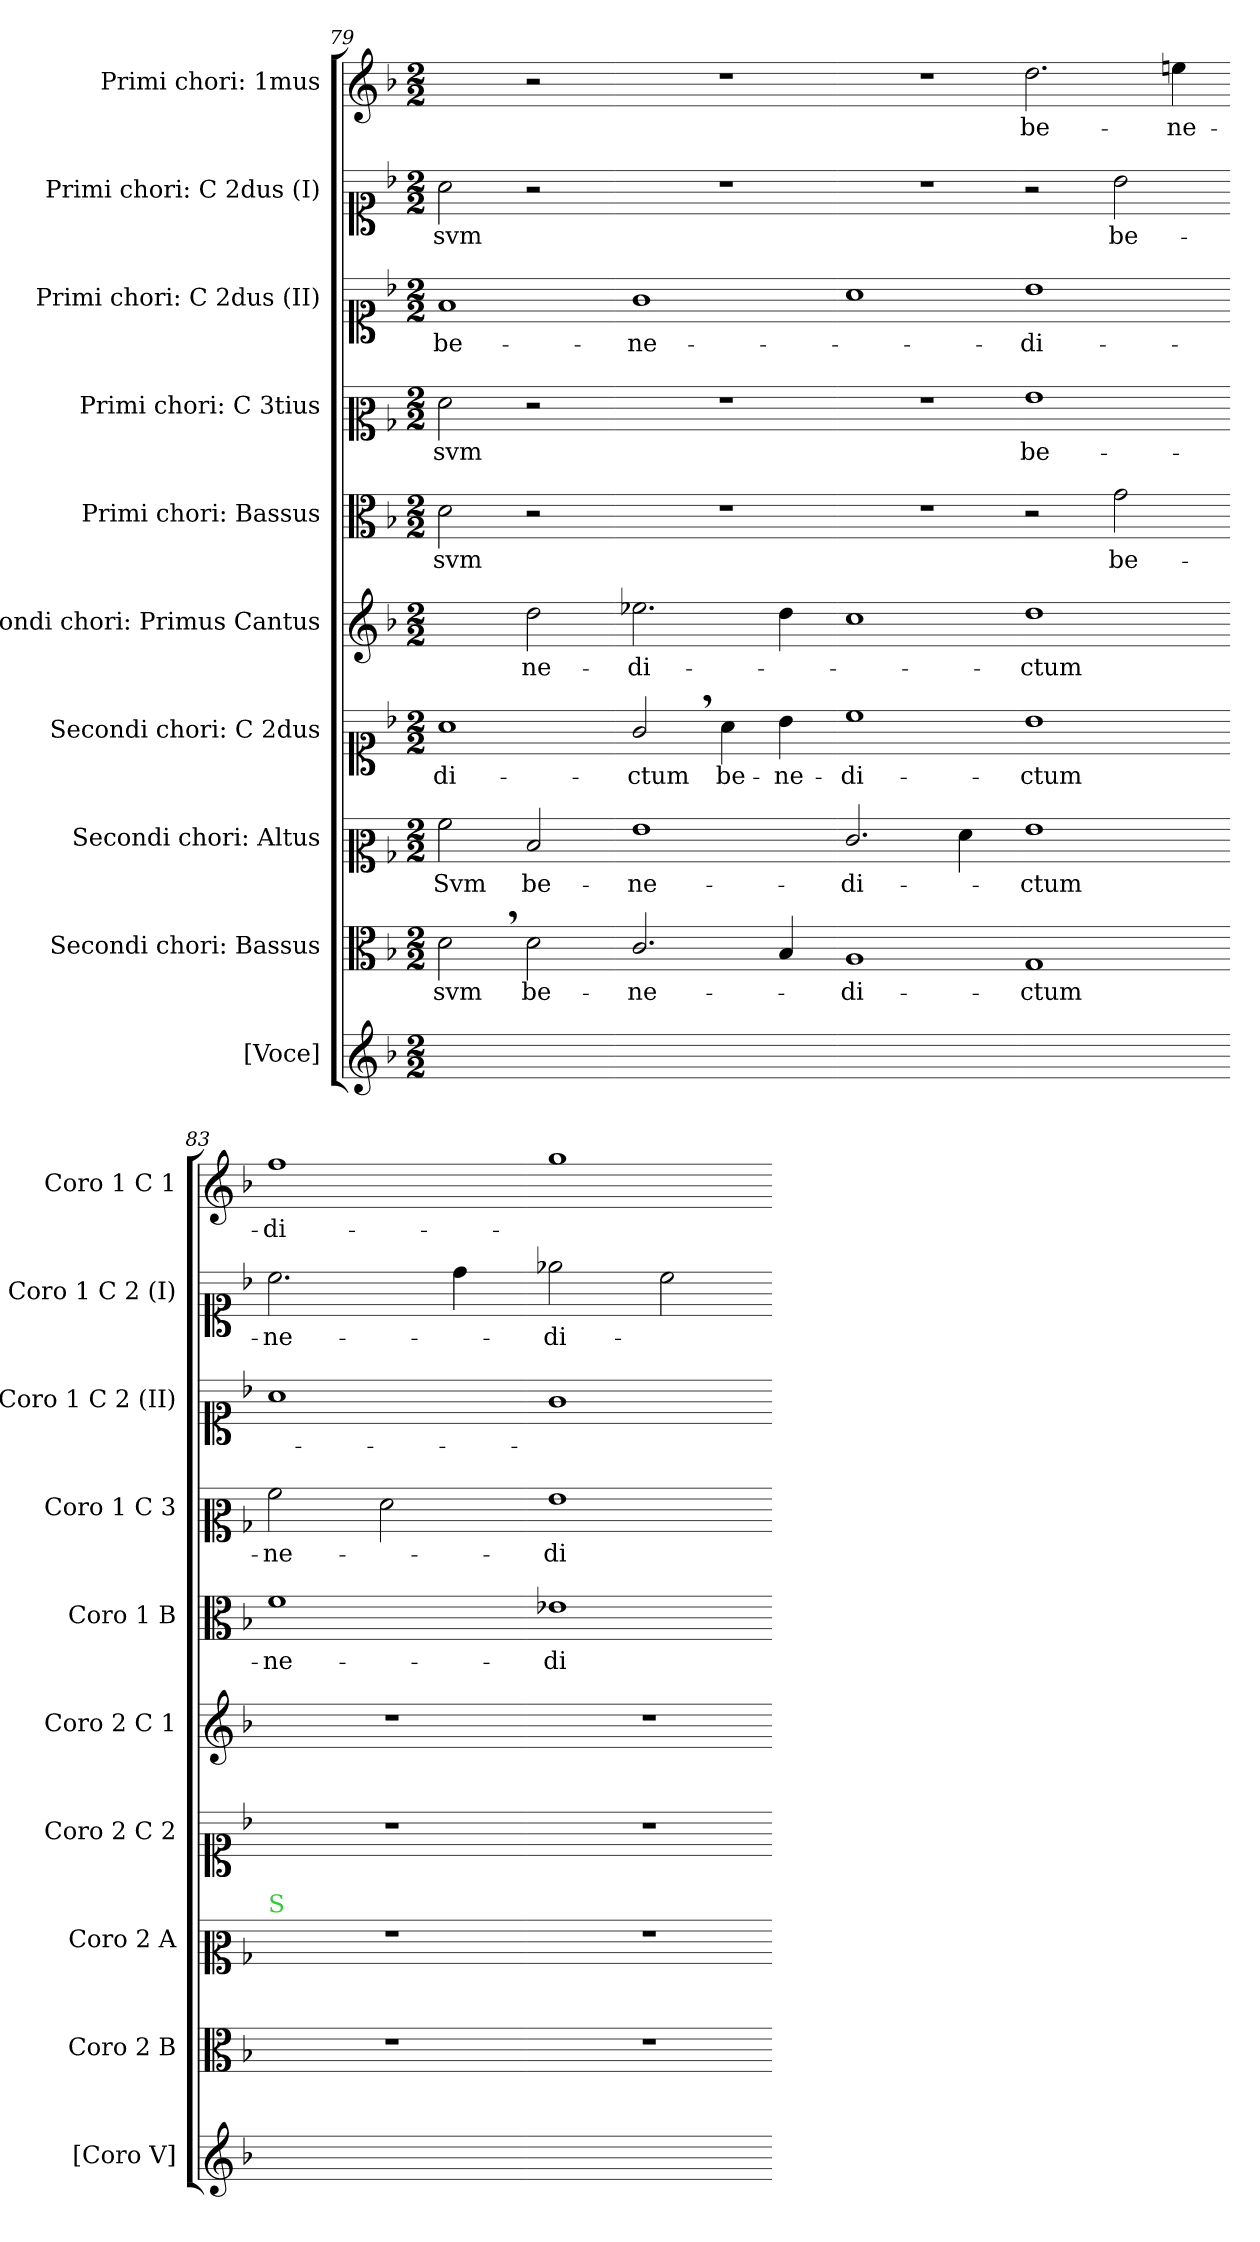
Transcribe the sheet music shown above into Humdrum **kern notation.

**kern	**kern	**text	**kern	**text	**kern	**text	**kern	**text	**kern	**text	**kern	**text	**kern	**text	**kern	**text	**kern	**text
*part10	*part9	*part9	*part8	*part8	*part7	*part7	*part6	*part6	*part5	*part5	*part4	*part4	*part3	*part3	*part2	*part2	*part1	*part1
*staff10	*staff9	*staff9	*staff8	*staff8	*staff7	*staff7	*staff6	*staff6	*staff5	*staff5	*staff4	*staff4	*staff3	*staff3	*staff2	*staff2	*staff1	*staff1
*I"[Voce]	*I"Secondi chori: Bassus	*	*I"Secondi chori: Altus	*	*I"Secondi chori: C 2dus	*	*I"Secondi chori: Primus Cantus	*	*I"Primi chori: Bassus	*	*I"Primi chori: C 3tius	*	*I"Primi chori: C 2dus (II)	*	*I"Primi chori: C 2dus (I)	*	*I"Primi chori: 1mus	*
*I'[Coro V]	*I'Coro 2 B	*	*I'Coro 2 A	*	*I'Coro 2 C 2	*	*I'Coro 2 C 1	*	*I'Coro 1 B	*	*I'Coro 1 C 3	*	*I'Coro 1 C 2 (II)	*	*I'Coro 1 C 2 (I)	*	*I'Coro 1 C 1	*
*clefG2	*clefC3	*	*clefC2	*	*clefC1	*	*clefG2	*	*clefC3	*	*clefC2	*	*clefC1	*	*clefC1	*	*clefG2	*
*k[b-]	*k[b-]	*	*k[b-]	*	*k[b-]	*	*k[b-]	*	*k[b-]	*	*k[b-]	*	*k[b-]	*	*k[b-]	*	*k[b-]	*
*M2/2	*M2/2	*	*M2/2	*	*M2/2	*	*M2/2	*	*M2/2	*	*M2/2	*	*M2/2	*	*M2/2	*	*M2/2	*
=79	=79	=79	=79	=79	=79	=79	=79	=79	=79	=79	=79	=79	=79	=79	=79	=79	=79	=79
1ryy	2d,<\	-svm	2a\	-Svm	1a\	-di-	2ryy	.	2d\	-svm	2f\	-svm	1f/	be-	2a\	-svm	2ryy	.
.	2d\	be-	2d/	be-	.	.	2dd\	-ne-	2r	.	2r	.	.	.	2r	.	2r	.
=80-	=80-	=80-	=80-	=80-	=80-	=80-	=80-	=80-	=80-	=80-	=80-	=80-	=80-	=80-	=80-	=80-	=80-	=80-
1ryy	2.c/	-ne-	1g\	-ne-	2g,</	-ctum	2.ee-X\	-di-	1r	.	1r	.	1g\	-ne-	1r	.	1r	.
.	.	.	.	.	4a\	be-	.	.	.	.	.	.	.	.	.	.	.	.
.	4B-/	.	.	.	4b-\	-ne-	4dd\	.	.	.	.	.	.	.	.	.	.	.
=81-	=81-	=81-	=81-	=81-	=81-	=81-	=81-	=81-	=81-	=81-	=81-	=81-	=81-	=81-	=81-	=81-	=81-	=81-
1ryy	1A/	-di-	2.e/	-di-	1cc\	-di-	1cc\	.	1r	.	1r	.	1a\	.	1r	.	1r	.
.	.	.	4f\	.	.	.	.	.	.	.	.	.	.	.	.	.	.	.
=82-	=82-	=82-	=82-	=82-	=82-	=82-	=82-	=82-	=82-	=82-	=82-	=82-	=82-	=82-	=82-	=82-	=82-	=82-
1ryy	1G/	-ctum	1g\	-ctum	1b-\	-ctum	1dd\	-ctum	2r	.	1g\	be-	1b-\	-di-	2r	.	2.dd\	be-
.	.	.	.	.	.	.	.	.	2g\	be-	.	.	.	.	2b-\	be-	.	.
.	.	.	.	.	.	.	.	.	.	.	.	.	.	.	.	.	4een\	-ne-
=83-	=83-	=83-	=83-	=83-	=83-	=83-	=83-	=83-	=83-	=83-	=83-	=83-	=83-	=83-	=83-	=83-	=83-	=83-
!	!	!	!LO:TX:a:color=limegreen:t=S	!	!	!	!	!	!	!	!	!	!	!	!	!	!	!
1ryy	1r	.	1r	.	1r	.	1r	.	1f\	-ne-	2a\	-ne-	1a\	.	2.cc\	-ne-	1ff\	-di-
.	.	.	.	.	.	.	.	.	.	.	2f\	.	.	.	.	.	.	.
.	.	.	.	.	.	.	.	.	.	.	.	.	.	.	4dd\	.	.	.
=84-	=84-	=84-	=84-	=84-	=84-	=84-	=84-	=84-	=84-	=84-	=84-	=84-	=84-	=84-	=84-	=84-	=84-	=84-
1ryy	1r	.	1r	.	1r	.	1r	.	1e-X\	-di-	1g\	-di-	1g\	.	2ee-X\	-di-	1gg\	.
.	.	.	.	.	.	.	.	.	.	.	.	.	.	.	2cc\	.	.	.
=-	=-	=-	=-	=-	=-	=-	=-	=-	=-	=-	=-	=-	=-	=-	=-	=-	=-	=-
*-	*-	*-	*-	*-	*-	*-	*-	*-	*-	*-	*-	*-	*-	*-	*-	*-	*-	*-
